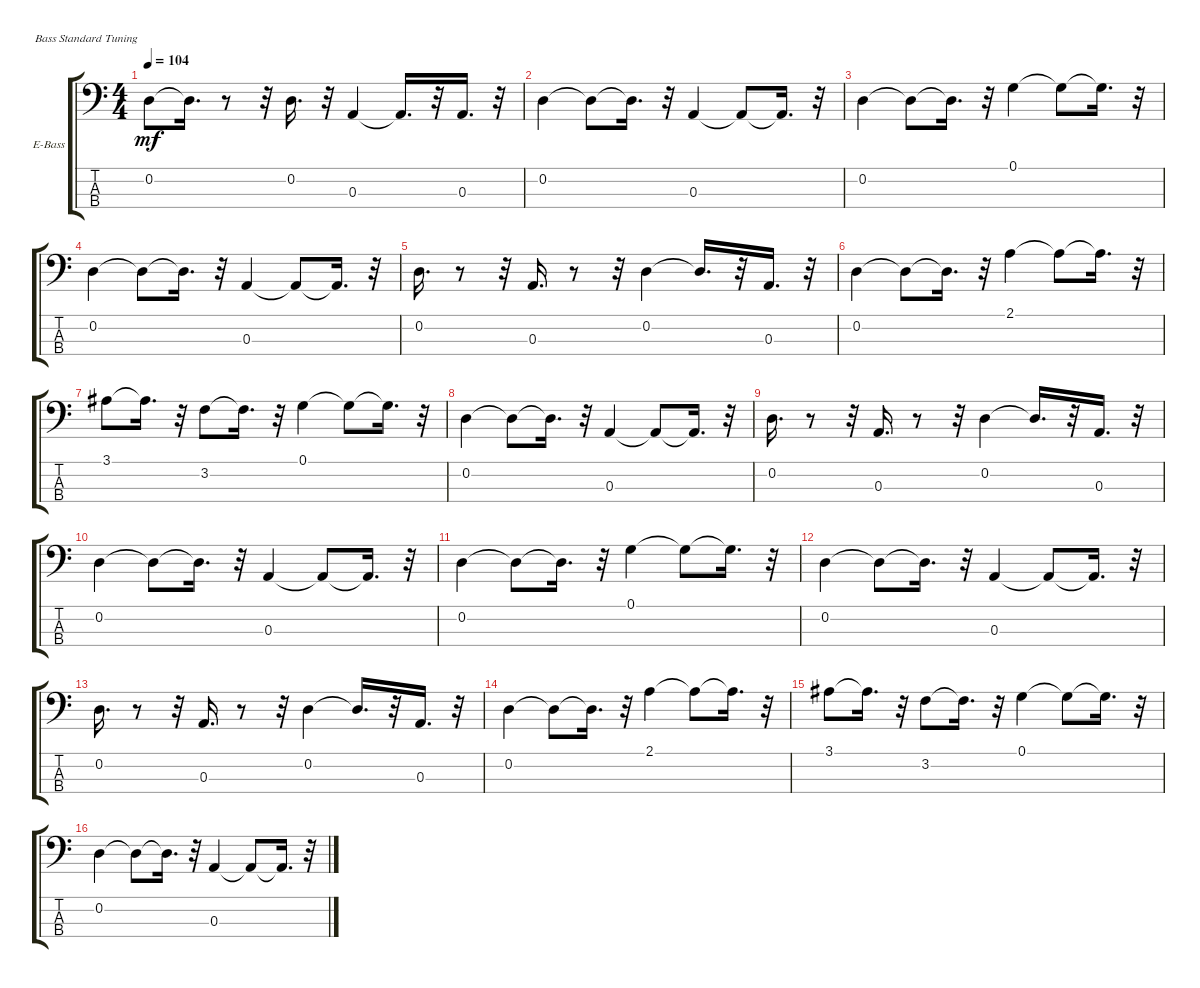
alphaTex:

\bracketExtendMode groupsimilarinstruments
\firstSystemTrackNameOrientation horizontal
\otherSystemsTrackNameOrientation horizontal
\track ("" "E-Bass") {instrument electricbassfinger}
\staff {score tabs}
\tuning (G2 D2 A1 E1)
\ts (4 4)
\tempo 104
\clef f4
\ks c
0.2.8{dy mf} 0.2{t}.16{d} r.8 r.32 0.2.16{d} r.32 0.3.4 0.3{t}.16{d} r.32 0.3.16{d} r.32 |
0.2.4 0.2{t}.8 0.2{t}.16{d} r.32 0.3.4 0.3{t}.8 0.3{t}.16{d} r.32 |
0.2.4 0.2{t}.8 0.2{t}.16{d} r.32 0.1.4 0.1{t}.8 0.1{t}.16{d} r.32 |
0.2.4 0.2{t}.8 0.2{t}.16{d} r.32 0.3.4 0.3{t}.8 0.3{t}.16{d} r.32 |
0.2.16{d} r.8 r.32 0.3.16{d} r.8 r.32 0.2.4 0.2{t}.16{d} r.32 0.3.16{d} r.32 |
0.2.4 0.2{t}.8 0.2{t}.16{d} r.32 2.1.4 2.1{t}.8 2.1{t}.16{d} r.32 |
3.1.8 3.1{t}.16{d} r.32 3.2.8 3.2{t}.16{d} r.32 0.1.4 0.1{t}.8 0.1{t}.16{d} r.32 |
0.2.4 0.2{t}.8 0.2{t}.16{d} r.32 0.3.4 0.3{t}.8 0.3{t}.16{d} r.32 |
0.2.16{d} r.8 r.32 0.3.16{d} r.8 r.32 0.2.4 0.2{t}.16{d} r.32 0.3.16{d} r.32 |
0.2.4 0.2{t}.8 0.2{t}.16{d} r.32 0.3.4 0.3{t}.8 0.3{t}.16{d} r.32 |
0.2.4 0.2{t}.8 0.2{t}.16{d} r.32 0.1.4 0.1{t}.8 0.1{t}.16{d} r.32 |
0.2.4 0.2{t}.8 0.2{t}.16{d} r.32 0.3.4 0.3{t}.8 0.3{t}.16{d} r.32 |
0.2.16{d} r.8 r.32 0.3.16{d} r.8 r.32 0.2.4 0.2{t}.16{d} r.32 0.3.16{d} r.32 |
0.2.4 0.2{t}.8 0.2{t}.16{d} r.32 2.1.4 2.1{t}.8 2.1{t}.16{d} r.32 |
3.1.8 3.1{t}.16{d} r.32 3.2.8 3.2{t}.16{d} r.32 0.1.4 0.1{t}.8 0.1{t}.16{d} r.32 |
0.2.4 0.2{t}.8 0.2{t}.16{d} r.32 0.3.4 0.3{t}.8 0.3{t}.16{d} r.32
